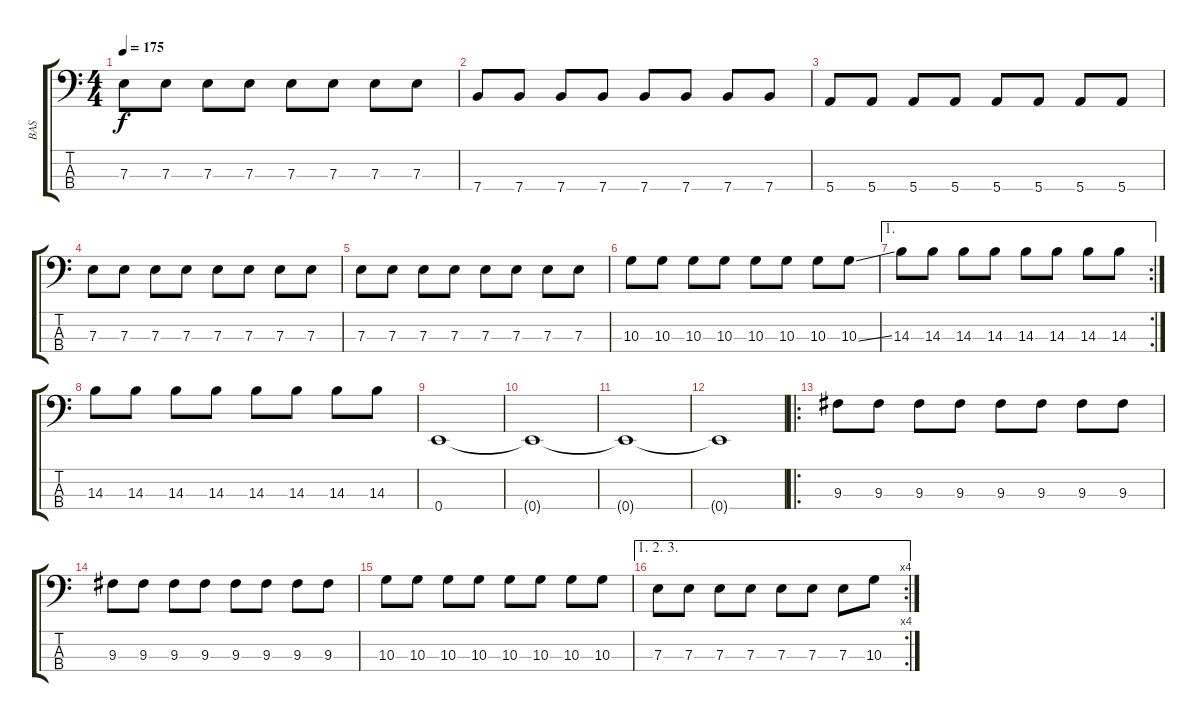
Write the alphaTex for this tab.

\track ("BAS" "BAS") {instrument electricbassfinger}
\staff {score tabs}
\tuning (G2 D2 A1 E1) {hide}
\ts (4 4)
\tempo 175
\clef f4
\ks c
7.3.8{dy f} 7.3.8 7.3.8 7.3.8 7.3.8 7.3.8 7.3.8 7.3.8 |
7.4.8 7.4.8 7.4.8 7.4.8 7.4.8 7.4.8 7.4.8 7.4.8 |
5.4.8 5.4.8 5.4.8 5.4.8 5.4.8 5.4.8 5.4.8 5.4.8 |
7.3.8 7.3.8 7.3.8 7.3.8 7.3.8 7.3.8 7.3.8 7.3.8 |
7.3.8 7.3.8 7.3.8 7.3.8 7.3.8 7.3.8 7.3.8 7.3.8 |
10.3.8 10.3.8 10.3.8 10.3.8 10.3.8 10.3.8 10.3.8 10.3{ss}.8 |
\ae 1
\rc 2
14.3.8 14.3.8 14.3.8 14.3.8 14.3.8 14.3.8 14.3.8 14.3.8 |
14.3.8 14.3.8 14.3.8 14.3.8 14.3.8 14.3.8 14.3.8 14.3.8 |
0.4.1 |
0.4{t}.1 |
0.4{t}.1 |
0.4{t}.1 |
\ro
9.3.8 9.3.8 9.3.8 9.3.8 9.3.8 9.3.8 9.3.8 9.3.8 |
9.3.8 9.3.8 9.3.8 9.3.8 9.3.8 9.3.8 9.3.8 9.3.8 |
10.3.8 10.3.8 10.3.8 10.3.8 10.3.8 10.3.8 10.3.8 10.3.8 |
\ae (1 2 3)
\rc 4
7.3.8 7.3.8 7.3.8 7.3.8 7.3.8 7.3.8 7.3.8 10.3.8
